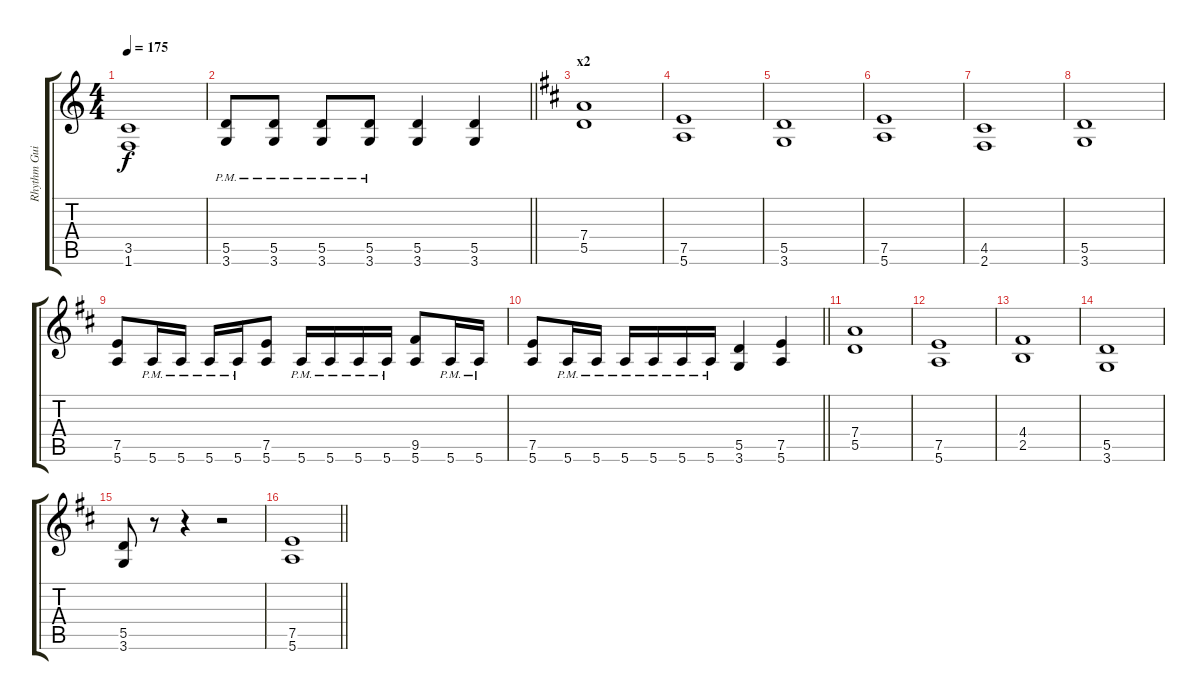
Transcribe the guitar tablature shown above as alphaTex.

\track ("Rhythm Guitar 1: Patrick Juhàsz" "Rhythm Gui") {instrument distortionguitar}
\staff {score tabs}
\tuning (E4 B3 G3 D3 A2 E2) {hide}
\ts (4 4)
\tempo 175
\clef g2
\ks aminor
(3.5{t} 1.6{t}).1{dy f} |
\barLineRight lightlight
(5.5{pm} 3.6{pm}).8 (5.5{pm} 3.6{pm}).8 (5.5{pm} 3.6{pm}).8 (5.5{pm} 3.6{pm}).8 (5.5 3.6).4 (5.5 3.6).4 |
\section ("" "x2")
\ks d
(7.4 5.5).1 |
(7.5 5.6).1 |
(5.5 3.6).1 |
(7.5 5.6).1 |
(4.5 2.6).1 |
(5.5 3.6).1 |
(7.5 5.6).8 5.6{pm}.16 5.6{pm}.16 5.6{pm}.16 5.6{pm}.16 (7.5 5.6).8 5.6{pm}.16 5.6{pm}.16 5.6{pm}.16 5.6{pm}.16 (9.5 5.6).8 5.6{pm}.16 5.6{pm}.16 |
\barLineRight lightlight
(7.5 5.6).8 5.6{pm}.16 5.6{pm}.16 5.6{pm}.16 5.6{pm}.16 5.6{pm}.16 5.6{pm}.16 (5.5 3.6).4 (7.5 5.6).4 |
(7.4 5.5).1 |
(7.5 5.6).1 |
(4.4 2.5).1 |
(5.5 3.6).1 |
(5.5 3.6).8 r.8 r.4 r.2 |
\barLineRight lightlight
(7.5 5.6).1
